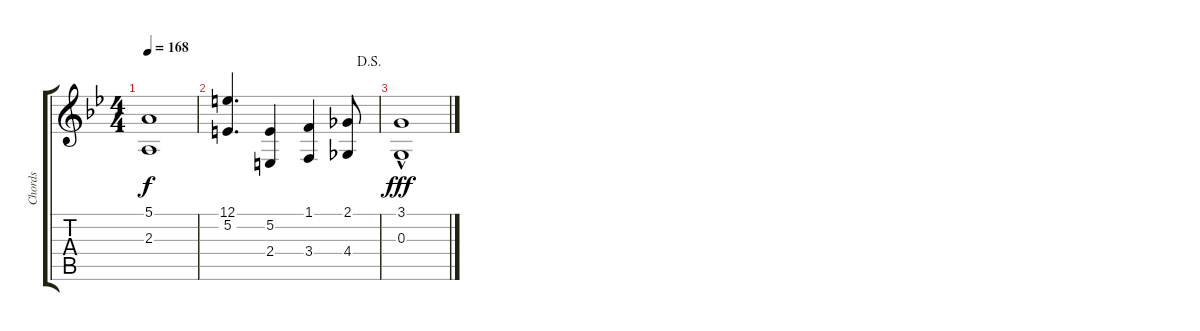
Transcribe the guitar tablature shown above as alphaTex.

\track ("Chords" "Chords") {instrument stringensemble1}
\staff {score tabs}
\tuning (E4 B3 G3 D3 A2 E2) {hide}
\ts (4 4)
\tempo 168
\clef g2
\ks bb
(5.1 2.3).1{dy f} |
\jump dalsegno
(12.1 5.2).4{d} (5.2 2.4).4 (1.1 3.4).4 (2.1 4.4).8 |
(3.1{hac} 0.3).1{dy fff}
